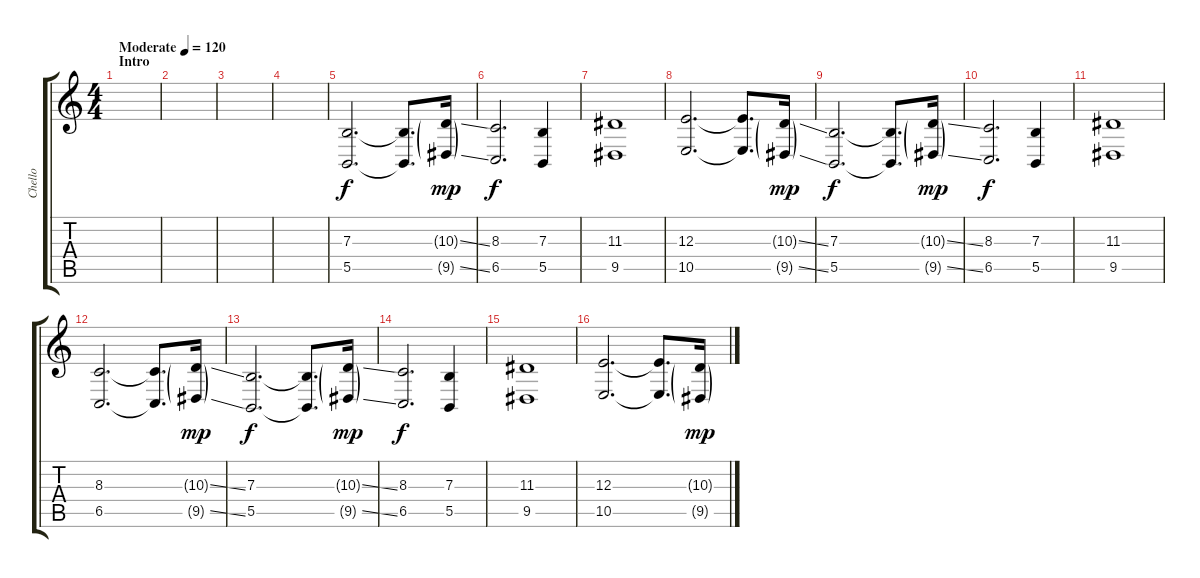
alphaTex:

\track ("Chello" "Chello") {instrument cello}
\staff {score tabs}
\tuning (Db4 Ab3 E3 B2 Gb2 B1) {hide}
\ts (4 4)
\section ("" "Intro")
\tempo (120 "Moderate")
\clef g2
\ks c
|
|
|
|
(7.3 5.5).2{d} (7.3{t} 5.5{t}).8{d} (10.3{ss g} 9.5{ss g}).16{dy mp} |
(8.3 6.5).2{d dy f} (7.3 5.5).4 |
(11.3 9.5).1 |
(12.3 10.5).2{d} (12.3{t} 10.5{t}).8{d} (10.3{ss g} 9.5{ss g}).16{dy mp} |
(7.3 5.5).2{d dy f} (7.3{t} 5.5{t}).8{d} (10.3{ss g} 9.5{ss g}).16{dy mp} |
(8.3 6.5).2{d dy f} (7.3 5.5).4 |
(11.3 9.5).1 |
(8.3 6.5).2{d} (8.3{t} 6.5{t}).8{d} (10.3{ss g} 9.5{ss g}).16{dy mp} |
(7.3 5.5).2{d dy f} (7.3{t} 5.5{t}).8{d} (10.3{ss g} 9.5{ss g}).16{dy mp} |
(8.3 6.5).2{d dy f} (7.3 5.5).4 |
(11.3 9.5).1 |
(12.3 10.5).2{d} (12.3{t} 10.5{t}).8{d} (10.3{ss g} 9.5{ss g}).16{dy mp}
